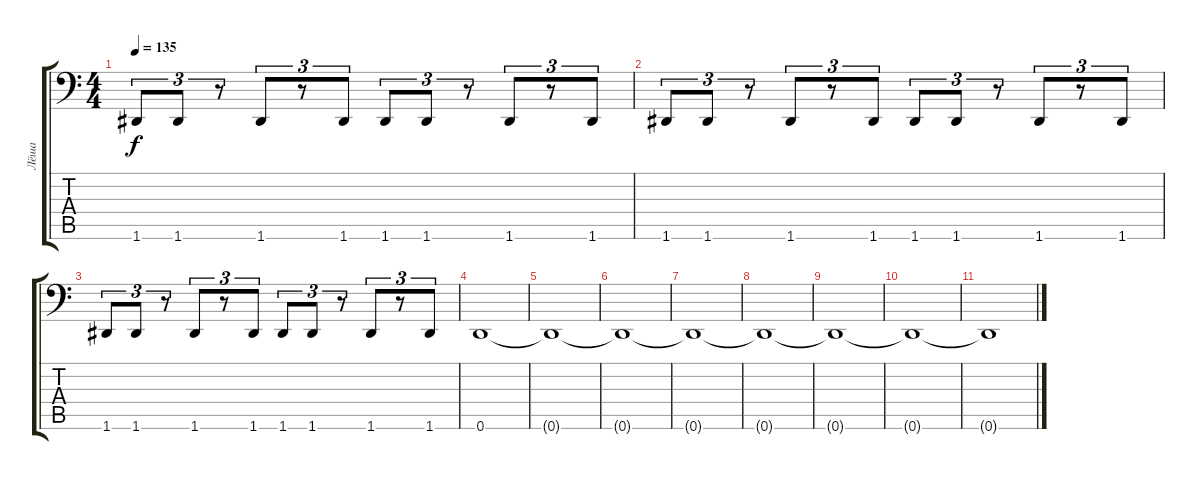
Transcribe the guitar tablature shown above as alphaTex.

\track ("Лёша" "Лёша") {instrument slapbass2}
\staff {score tabs}
\tuning (E3 B2 G2 D2 A1 D1) {hide}
\ts (4 4)
\tempo 135
\clef f4
\ks c
1.6.8{tu (3 2) dy f} 1.6.8{tu (3 2)} r.8{tu (3 2)} 1.6.8{tu (3 2)} r.8{tu (3 2)} 1.6.8{tu (3 2)} 1.6.8{tu (3 2)} 1.6.8{tu (3 2)} r.8{tu (3 2)} 1.6.8{tu (3 2)} r.8{tu (3 2)} 1.6.8{tu (3 2)} |
1.6.8{tu (3 2)} 1.6.8{tu (3 2)} r.8{tu (3 2)} 1.6.8{tu (3 2)} r.8{tu (3 2)} 1.6.8{tu (3 2)} 1.6.8{tu (3 2)} 1.6.8{tu (3 2)} r.8{tu (3 2)} 1.6.8{tu (3 2)} r.8{tu (3 2)} 1.6.8{tu (3 2)} |
1.6.8{tu (3 2)} 1.6.8{tu (3 2)} r.8{tu (3 2)} 1.6.8{tu (3 2)} r.8{tu (3 2)} 1.6.8{tu (3 2)} 1.6.8{tu (3 2)} 1.6.8{tu (3 2)} r.8{tu (3 2)} 1.6.8{tu (3 2)} r.8{tu (3 2)} 1.6.8{tu (3 2)} |
0.6.1 |
0.6{t}.1 |
0.6{t}.1 |
0.6{t}.1 |
0.6{t}.1{volume 0} |
0.6{t}.1 |
0.6{t}.1 |
0.6{t}.1
